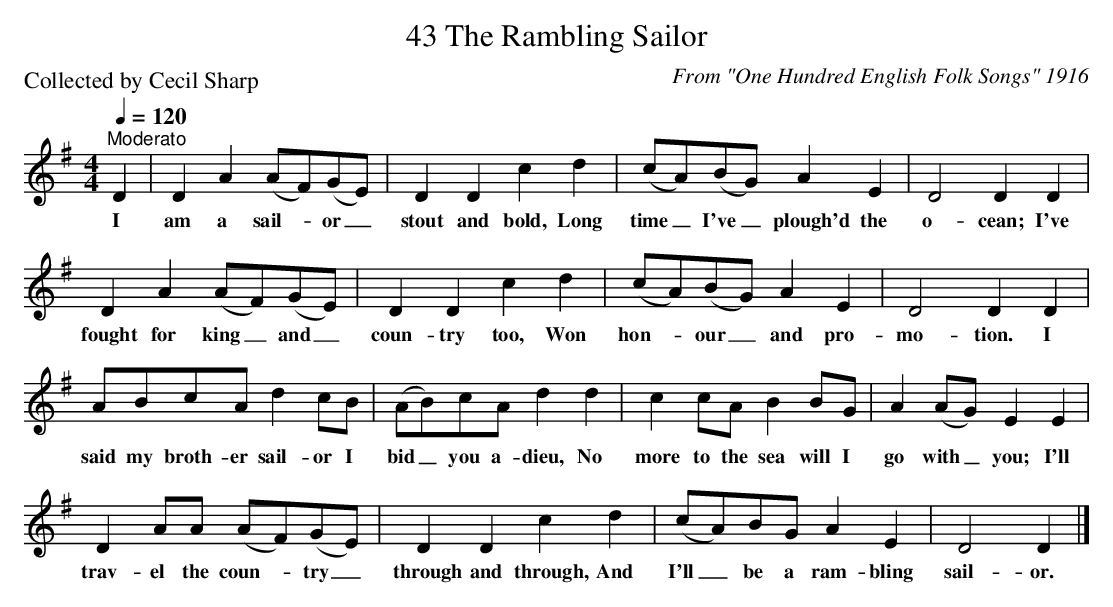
X:1
T:43 The Rambling Sailor
C:From "One Hundred English Folk Songs" 1916
P:Collected by Cecil Sharp
Q:1/4=120
L:1/8
M:4/4
K:Dmix
"^Moderato" D2 | D2 A2 (AF)(GE) | D2 D2 c2 d2 | (cA)(BG) A2 E2 | D4 D2 D2 |$ D2 A2 (AF)(GE) |
w: I|am a sail- * or _|stout and bold, Long|time _ I've _ plough'd the|o- cean; I've|fought for king _ and _|
D2 D2 c2 d2 | (cA)(BG) A2 E2 | D4 D2 D2 |$ ABcA d2 cB | (AB)cA d2 d2 | c2 cA B2 BG |
w: coun- try too, Won|hon- * our _ and pro-|mo- tion. I|said my broth- er sail- or I|bid _ you a- dieu, No|more to the sea will I|
A2 (AG) E2 E2 |$ D2 AA (AF)(GE) | D2 D2 c2 d2 | (cA)BG A2 E2 | D4 D2 |]
w: go with _ you; I'll|trav- el the coun- * try _|through and through, And|I'll _ be a ram- bling|sail- or.|
